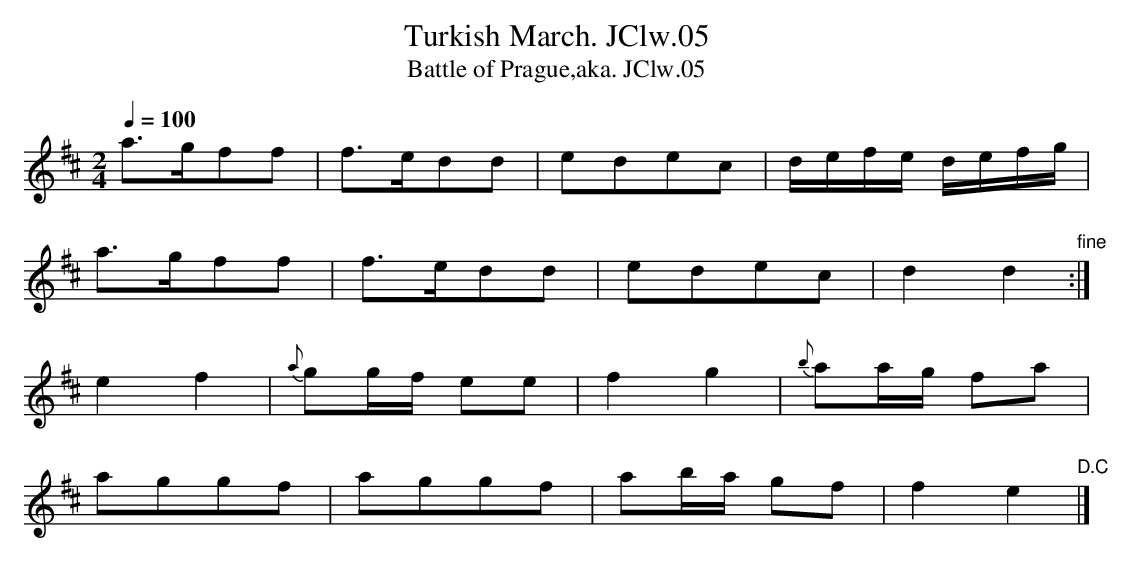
X:1
T:Turkish March. JClw.05
T:Battle of Prague,aka. JClw.05
M:2/4
L:1/8
Q:1/4=100
K:D
a>gff|f>edd|edec|d/2e/2f/2e/2 d/2e/2f/2g/2|
a>gff|f>edd|edec|d2d2"fine":|
e2f2|{a}gg/2f/2 ee|f2g2|{b}aa/2g/2 fa|
aggf|aggf|ab/2a/2 gf|f2e2"D.C"|]
